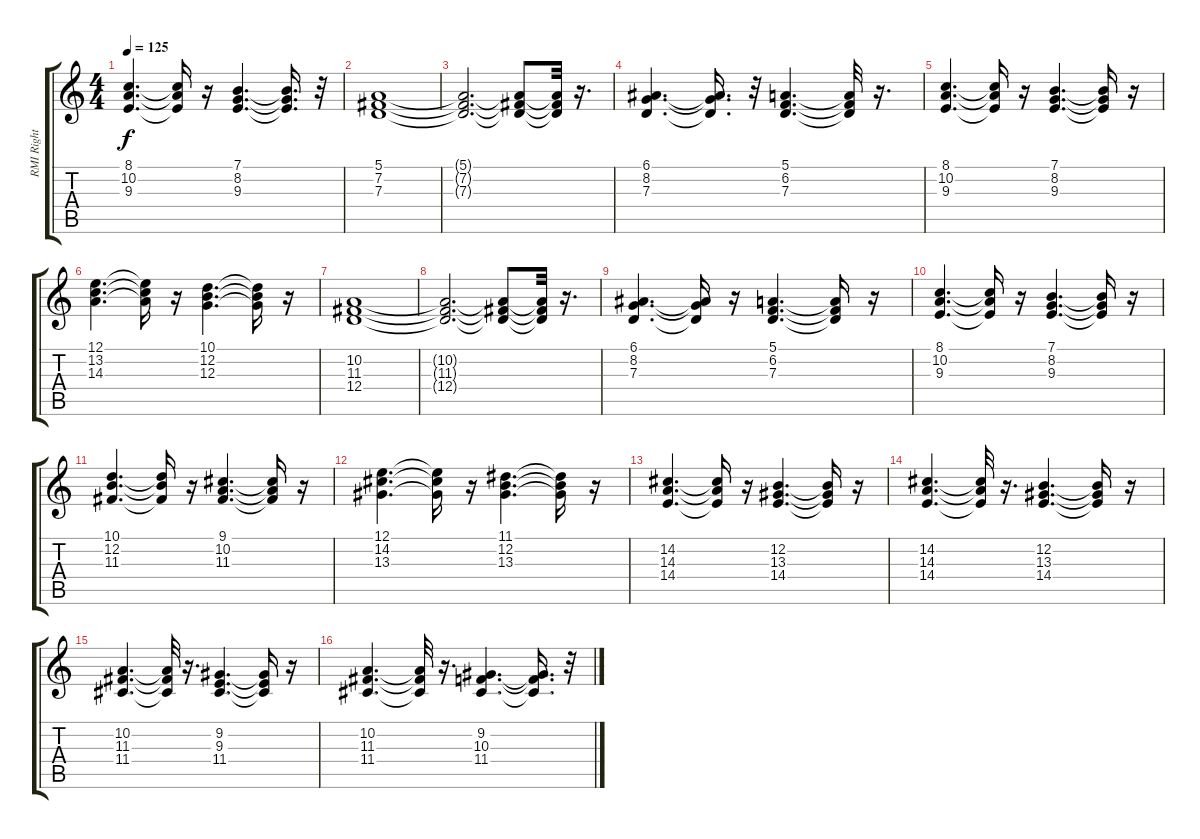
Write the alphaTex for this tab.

\track ("RMI Right Hand/2nd Guitar End" "RMI Right ") {instrument vibraphone}
\staff {score tabs}
\tuning (E4 B3 G3 D3 A2 E2) {hide}
\ts (4 4)
\tempo 125
\clef g2
\ks c
(8.1 10.2 9.3).4{d dy f} (8.1{t} 10.2{t} 9.3{t}).16 r.16 (7.1 8.2 9.3).4{d} (7.1{t} 8.2{t} 9.3{t}).16{d} r.32 |
(5.1 7.2 7.3).1 |
(5.1{t} 7.2{t} 7.3{t}).2{d} (5.1{t} 7.2{t} 7.3{t}).8 (5.1{t} 7.2{t} 7.3{t}).32 r.16{d} |
(6.1 8.2 7.3).4{d} (6.1{t} 8.2{t} 7.3{t}).16{d} r.32 (5.1 6.2 7.3).4{d} (5.1{t} 6.2{t} 7.3{t}).32 r.16{d} |
(8.1 10.2 9.3).4{d} (8.1{t} 10.2{t} 9.3{t}).16 r.16 (7.1 8.2 9.3).4{d} (7.1{t} 8.2{t} 9.3{t}).16 r.16 |
(12.1 13.2 14.3).4{d} (12.1{t} 13.2{t} 14.3{t}).16 r.16 (10.1 12.2 12.3).4{d} (10.1{t} 12.2{t} 12.3{t}).16 r.16 |
(10.2 11.3 12.4).1 |
(10.2{t} 11.3{t} 12.4{t}).2{d} (10.2{t} 11.3{t} 12.4{t}).8 (10.2{t} 11.3{t} 12.4{t}).32 r.16{d} |
(6.1 8.2 7.3).4{d} (6.1{t} 8.2{t} 7.3{t}).16 r.16 (5.1 6.2 7.3).4{d} (5.1{t} 6.2{t} 7.3{t}).16 r.16 |
(8.1 10.2 9.3).4{d} (8.1{t} 10.2{t} 9.3{t}).16 r.16 (7.1 8.2 9.3).4{d} (7.1{t} 8.2{t} 9.3{t}).16 r.16 |
(10.1 12.2 11.3).4{d} (10.1{t} 12.2{t} 11.3{t}).16 r.16 (9.1 10.2 11.3).4{d} (9.1{t} 10.2{t} 11.3{t}).16 r.16 |
(12.1 14.2 13.3).4{d} (12.1{t} 14.2{t} 13.3{t}).16 r.16 (11.1 12.2 13.3).4{d} (11.1{t} 12.2{t} 13.3{t}).16 r.16 |
(14.2 14.3 14.4).4{d} (14.2{t} 14.3{t} 14.4{t}).16 r.16 (12.2 13.3 14.4).4{d} (12.2{t} 13.3{t} 14.4{t}).16 r.16 |
(14.2 14.3 14.4).4{d} (14.2{t} 14.3{t} 14.4{t}).32 r.16{d} (12.2 13.3 14.4).4{d} (12.2{t} 13.3{t} 14.4{t}).16 r.16 |
(10.2 11.3 11.4).4{d} (10.2{t} 11.3{t} 11.4{t}).32 r.16{d} (9.2 9.3 11.4).4{d} (9.2{t} 9.3{t} 11.4{t}).16 r.16 |
(10.2 11.3 11.4).4{d} (10.2{t} 11.3{t} 11.4{t}).32 r.16{d} (9.2 10.3 11.4).4{d} (9.2{t} 10.3{t} 11.4{t}).16{d} r.32
